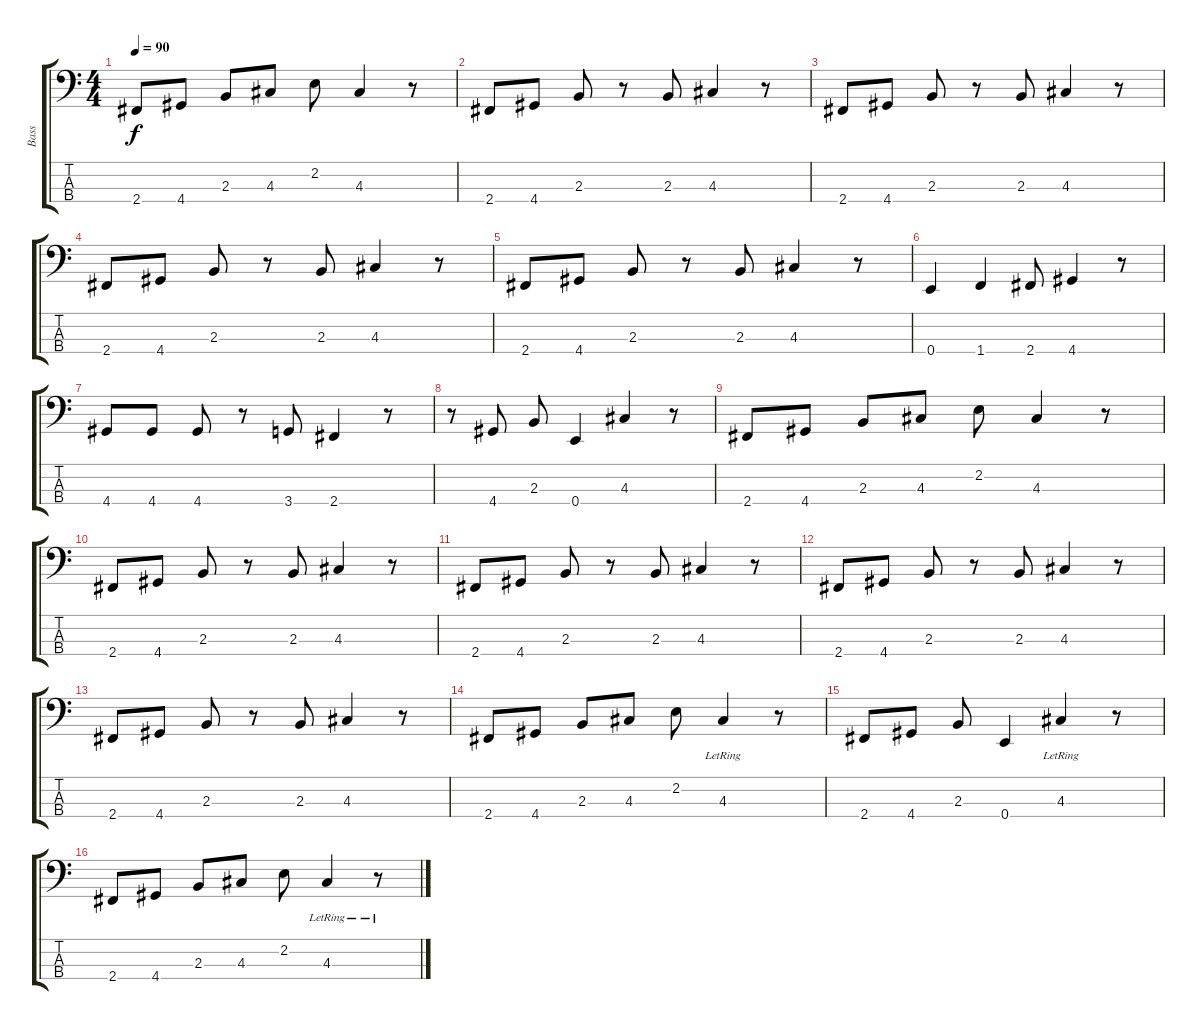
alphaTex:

\track ("Bass" "Bass") {instrument electricbassfinger}
\staff {score tabs}
\tuning (G2 D2 A1 E1) {hide}
\ts (4 4)
\tempo 90
\clef f4
\ks c
2.4.8{dy f} 4.4.8 2.3.8 4.3.8 2.2.8 4.3.4 r.8 |
2.4.8 4.4.8 2.3.8 r.8 2.3.8 4.3.4 r.8 |
2.4.8 4.4.8 2.3.8 r.8 2.3.8 4.3.4 r.8 |
2.4.8 4.4.8 2.3.8 r.8 2.3.8 4.3.4 r.8 |
2.4.8 4.4.8 2.3.8 r.8 2.3.8 4.3.4 r.8 |
0.4.4 1.4.4 2.4.8 4.4.4 r.8 |
4.4.8 4.4.8 4.4.8 r.8 3.4.8 2.4.4 r.8 |
r.8 4.4.8 2.3.8 0.4.4 4.3.4 r.8 |
2.4.8 4.4.8 2.3.8 4.3.8 2.2.8 4.3.4 r.8 |
2.4.8 4.4.8 2.3.8 r.8 2.3.8 4.3.4 r.8 |
2.4.8 4.4.8 2.3.8 r.8 2.3.8 4.3.4 r.8 |
2.4.8 4.4.8 2.3.8 r.8 2.3.8 4.3.4 r.8 |
2.4.8 4.4.8 2.3.8 r.8 2.3.8 4.3.4 r.8 |
2.4.8 4.4.8 2.3.8 4.3.8 2.2.8 4.3{lr}.4 r.8 |
2.4.8 4.4.8 2.3.8 0.4.4 4.3{lr}.4 r.8 |
2.4.8 4.4.8 2.3.8 4.3.8 2.2.8 4.3{lr}.4 r.8
